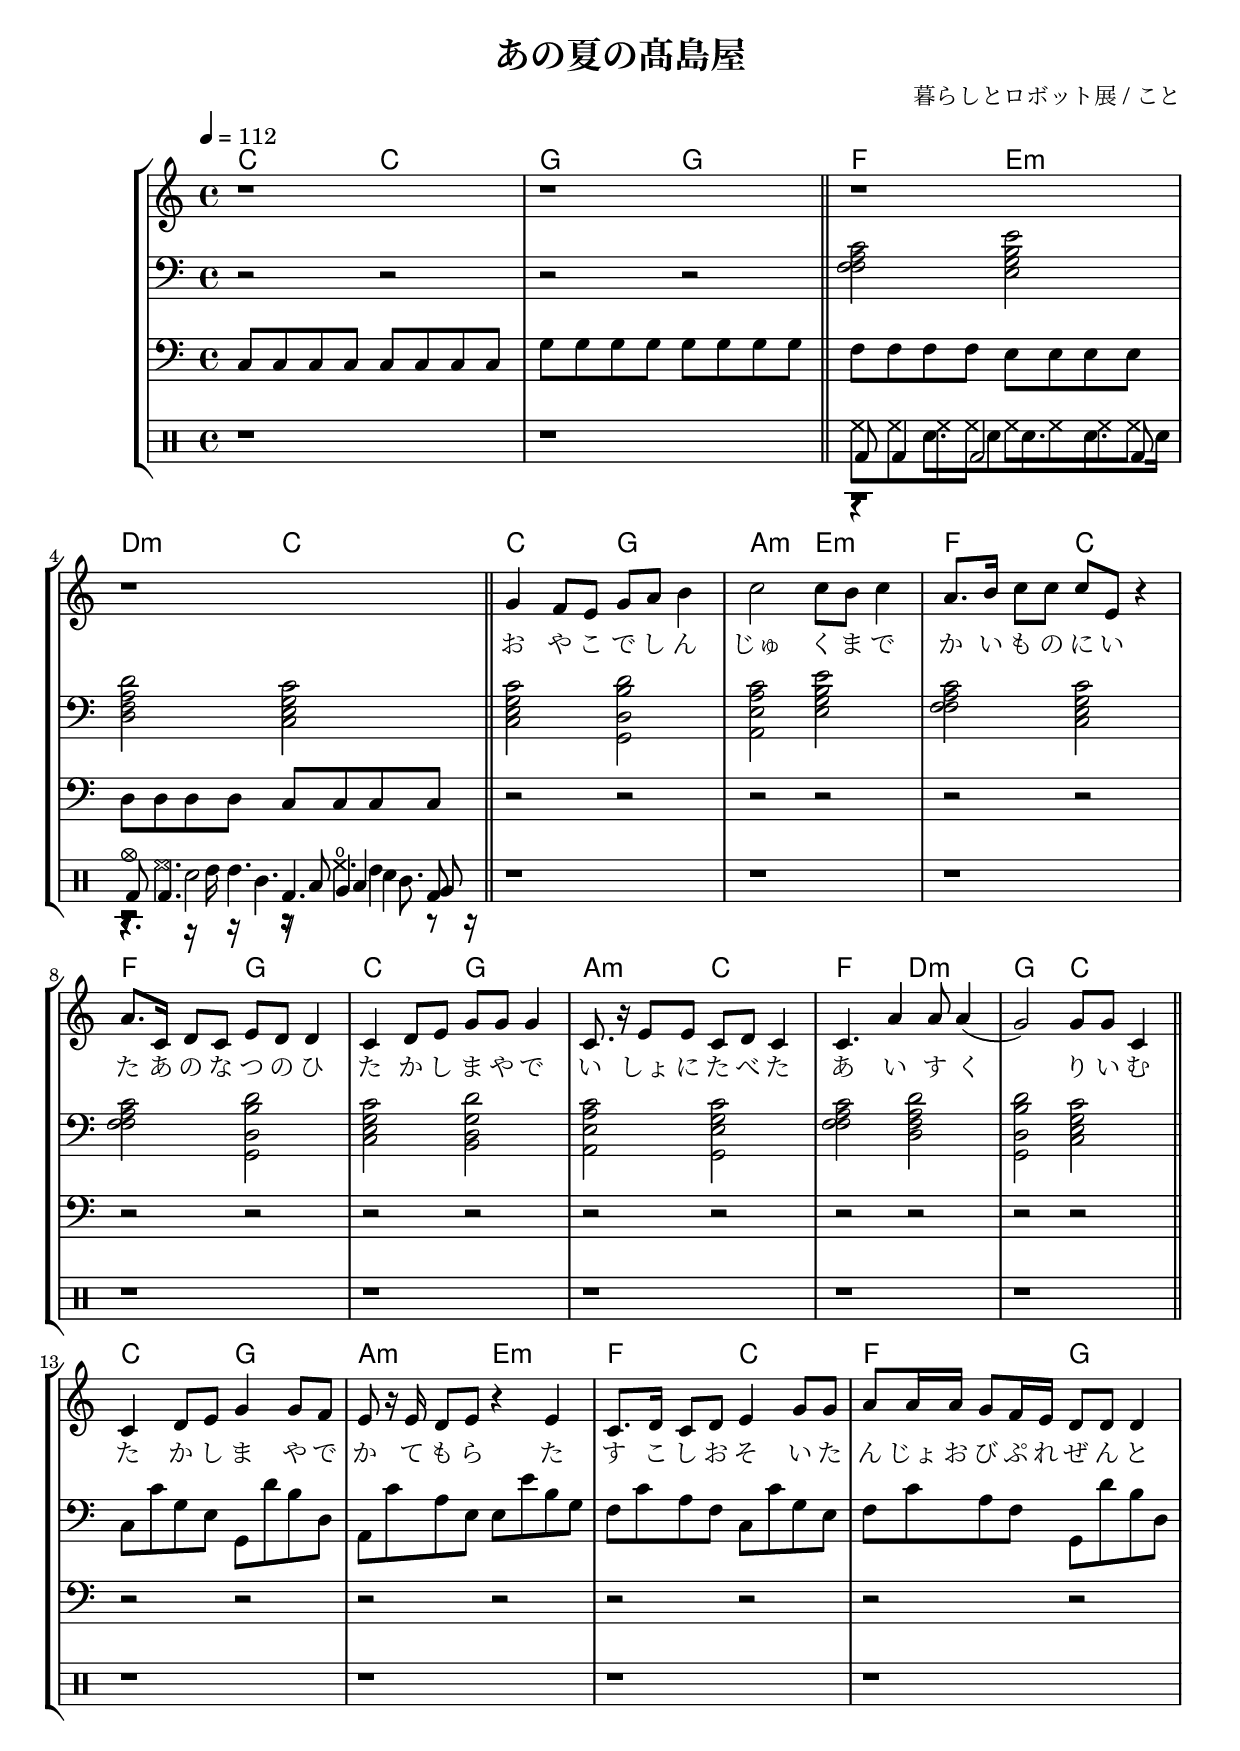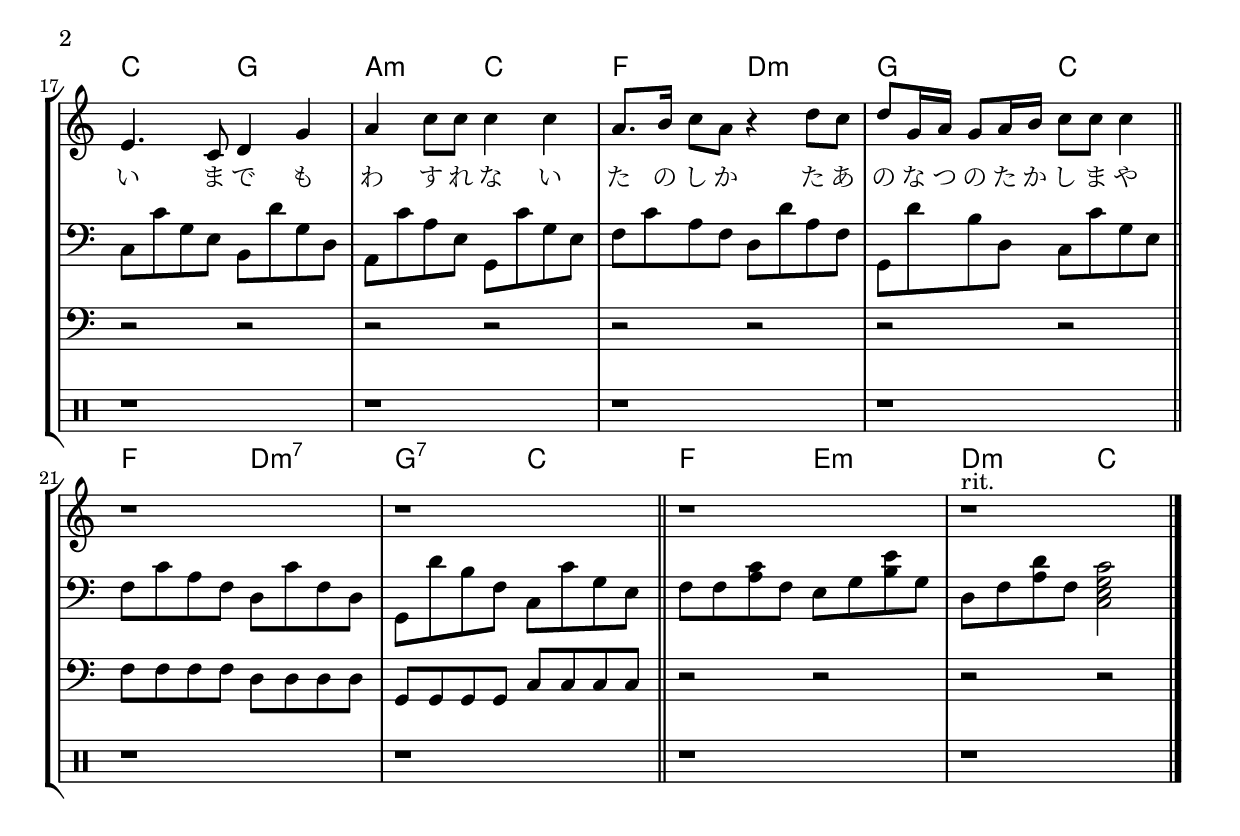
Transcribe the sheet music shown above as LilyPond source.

\version "2.12.1"

\header {
	title = \markup {あの夏の髙島屋}
	composer = \markup \center-column {"暮らしとロボット展 / こと"}
}

harmony = \chordmode {
	c2 c g g 

	f e:m d:m c 

	c g a:m e:m f c f g c g a:m c f d:m g c 

	c g a:m e:m f c f g c g a:m c f d:m g c 

	f d:min7 g:7 c 

	f e:m d:m c 
}

melody = {
	\key c \major
	\tempo 4 = 112
	r1 | r1   
	r1 | r1   
	\set Staff.midiInstrument = #"fss0.42"
	 g'4  f'8  e'8  g'8  a'8  b'4 
	c''2  c''8  b'8  c''4 
	a'8.  b'16  c''8  c''8  c''8  e'8  r4 
	a'8.  c'16  d'8  c'8  e'8  d'8  d'4 
	c'4  d'8  e'8  g'8  g'8  g'4 
	c'8.  r16  e'8  e'8  c'8  d'8  c'4 
	c'4.  a'4  a'8  a'4 
	(g'2)  g'8  g'8  c'4
	\set Staff.midiInstrument = #"fss0.42"
	 c'4  d'8  e'8  g'4  g'8  f'8 
	e'8  r16  e'16  d'8  e'8  r4  e'4 
	c'8.  d'16  c'8  d'8  e'4  g'8  g'8 
	a'8  a'16  a'16  g'8  f'16  e'16  d'8  d'8  d'4 
	e'4.  c'8  d'4  g'4 
	a'4  c''8  c''8  c''4  c''4 
	a'8.  b'16  c''8  a'8  r4  d''8  c''8 
	d''8  g'16  a'16  g'8  a'16  b'16  c''8  c''8  c''4
	r1 | r1   
	r1 | r1^"rit." \bar "|."
}

words = \lyricmode {
	
	
	お  や  こ  で  し  ん  じゅ  く  ま  で  か  い  も  の  に  い  た  あ  の  な  つ  の  ひ  た  か  し  ま  や  で  い  しょ  に  た  べ  た  あ  い  す  く  り  い  む  
	た  か  し  ま  や  で  か  て  も  ら  た  す  こ  し  お  そ  い  た  ん  じょ  お  び  ぷ  れ  ぜ  ん  と  い  ま  で  も  わ  す  れ  な  い  た  の  し  か  た  あ  の  な  つ  の  た  か  し  ま  や  
	
	
}

tempochange = {
	\tempo 4 = 112
	r1 | r1 \bar "||"
	\tempo 4 = 112
	r1 | r1 \bar "||"
	\tempo 4 = 112
	r1 | r1 | r1 | r1 | r1 | r1 | r1 | r1 \bar "||"
	\tempo 4 = 112
	r1 | r1 | r1 | r1 | r1 | r1 | r1 | r1 \bar "||"
	\tempo 4 = 112
	r1 | r1 \bar "||"
	\tempo 4 = 112
	r1 | \tempo 4 = 84 r2 \tempo 4 = 74 r2 \bar "|."
}

mainacc = {
	\clef bass
	\set Staff.midiInstrument = #"Acoustic grand"
	\key c \major
	\tempo 4 = 112
	r2
	r2
	r2
	r2
	\bar "||"

	\set Staff.midiInstrument = #"FX 8 (sci-fi)"
	<f f a c'>2
	<e g b e'>2
	<d f a d'>2
	<c e g c'>2
	\bar "||"

	\set Staff.midiInstrument = #"FX 8 (sci-fi)"
	<c e g c'>2
	<g, d b d'>2
	<a, e a c'>2
	<e g b e'>2
	<f f a c'>2
	<c e g c'>2
	<f f a c'>2
	<g, d b d'>2
	<c e g c'>2
	<b, d g d'>2
	<a, e a c'>2
	<g, e g c'>2
	<f f a c'>2
	<d f a d'>2
	<g, d b d'>2
	<c e g c'>2
	\bar "||"

	\set Staff.midiInstrument = #"FX 8 (sci-fi)"
	c8 c' g e
	g,8 d' b d
	a,8 c' a e
	e8 e' b g
	f8 c' a f
	c8 c' g e
	f8 c' a f
	g,8 d' b d
	c8 c' g e
	b,8 d' g d
	a,8 c' a e
	g,8 c' g e
	f8 c' a f
	d8 d' a f
	g,8 d' b d
	c8 c' g e
	\bar "||"

	\set Staff.midiInstrument = #"Music box"
	f8 c' a f
	d8 c' f d
	g,8 d' b f
	c8 c' g e
	\bar "||"

	\set Staff.midiInstrument = #"Music box"
	f8 f <a c'> f
	e8 g <b e'> g
	d8 f <a d'> f
	<c e g c'>2
	\bar "|."
}

subacc = {
	\clef bass
	\set Staff.midiInstrument = #"Electric Bass (pick)"
	\key c \major
	\tempo 4 = 112
	c8 c8 c8 c8
	c8 c8 c8 c8
	g8 g8 g8 g8
	g8 g8 g8 g8
	\bar "||"

	\set Staff.midiInstrument = #"Electric Bass (pick)"
	f8 f8 f8 f8
	e8 e8 e8 e8
	d8 d8 d8 d8
	c8 c8 c8 c8
	\bar "||"

	\set Staff.midiInstrument = #"Acoustic grand"
	r2
	r2
	r2
	r2
	r2
	r2
	r2
	r2
	r2
	r2
	r2
	r2
	r2
	r2
	r2
	r2
	\bar "||"

	\set Staff.midiInstrument = #"Acoustic grand"
	r2
	r2
	r2
	r2
	r2
	r2
	r2
	r2
	r2
	r2
	r2
	r2
	r2
	r2
	r2
	r2
	\bar "||"

	\set Staff.midiInstrument = #"Electric Bass (pick)"
	f8 f8 f8 f8
	d8 d8 d8 d8
	g,8 g,8 g,8 g,8
	c8 c8 c8 c8
	\bar "||"

	\set Staff.midiInstrument = #"Acoustic grand"
	r2
	r2
	r2
	r2
	\bar "|."
}

percA = {
	\drummode {
	r1 |r1 \bar "||"
	hh8 hh8 hh8 hh8 hh8 hh8 hh8 hh8  |r8 hh2. r8  \bar "||"
	r1 |r1 |r1 |r1 |r1 |r1 |r1 |r1 \bar "||"
	r1 |r1 |r1 |r1 |r1 |r1 |r1 |r1 \bar "||"
	r1 |r1 \bar "||"
	r1 |r1 \bar "|."
	}
}

percB = {
	\drummode {
	r1 |r1 \bar "||"
	r4 sn8. sn8 sn8. sn8. sn16  |r4 sn2 sn4  \bar "||"
	r1 |r1 |r1 |r1 |r1 |r1 |r1 |r1 \bar "||"
	r1 |r1 |r1 |r1 |r1 |r1 |r1 |r1 \bar "||"
	r1 |r1 \bar "||"
	r1 |r1 \bar "|."
	}
}

percC = {
	\drummode {
	r1 |r1 \bar "||"
	bd8 bd4 bd2 bd8  |bd8 bd4. bd4. bd8  \bar "||"
	r1 |r1 |r1 |r1 |r1 |r1 |r1 |r1 \bar "||"
	r1 |r1 |r1 |r1 |r1 |r1 |r1 |r1 \bar "||"
	r1 |r1 \bar "||"
	r1 |r1 \bar "|."
	}
}

percD = {
	\drummode {
	r1 |r1 \bar "||"
	r1  |r2 r8 hho4.  \bar "||"
	r1 |r1 |r1 |r1 |r1 |r1 |r1 |r1 \bar "||"
	r1 |r1 |r1 |r1 |r1 |r1 |r1 |r1 \bar "||"
	r1 |r1 \bar "||"
	r1 |r1 \bar "|."
	}
}

percE = {
	\drummode {
	r1 |r1 \bar "||"
	r1 |cymc1  \bar "||"
	r1 |r1 |r1 |r1 |r1 |r1 |r1 |r1 \bar "||"
	r1 |r1 |r1 |r1 |r1 |r1 |r1 |r1 \bar "||"
	r1 |r1 \bar "||"
	r1 |r1 \bar "|."
	}
}

percF = {
	\drummode {
	r1 | r1 \bar "||"
	r1 |r4 r16 tommh16 tommh4. tommh4  \bar "||"
	r1 | r1 | r1 | r1 | r1 | r1 | r1 | r1 \bar "||"
	r1 | r1 | r1 | r1 | r1 | r1 | r1 | r1 \bar "||"
	r1 | r1 \bar "||"
	r1 | r1 \bar "|."
	}
}

percG = {
	\drummode {
	r1 | r1 \bar "||"
	r1 |r4. r16 tomml4. tomml8.  \bar "||"
	r1 | r1 | r1 | r1 | r1 | r1 | r1 | r1 \bar "||"
	r1 | r1 | r1 | r1 | r1 | r1 | r1 | r1 \bar "||"
	r1 | r1 \bar "||"
	r1 | r1 \bar "|."
	}
}

percH = {
	\drummode {
	r1 | r1 \bar "||"
	r1 |r2 r16 toml8 toml4 r16  \bar "||"
	r1 | r1 | r1 | r1 | r1 | r1 | r1 | r1 \bar "||"
	r1 | r1 | r1 | r1 | r1 | r1 | r1 | r1 \bar "||"
	r1 | r1 \bar "||"
	r1 | r1 \bar "|."
	}
}

percI = {
	\drummode {
	r1 | r1 \bar "||"
	r1 |r2 r8 tomfh4 tomfh8  \bar "||"
	r1 | r1 | r1 | r1 | r1 | r1 | r1 | r1 \bar "||"
	r1 | r1 | r1 | r1 | r1 | r1 | r1 | r1 \bar "||"
	r1 | r1 \bar "||"
	r1 | r1 \bar "|."
	}
}

\score {
	<<
		\new StaffGroup <<
			\new ChordNames {\harmony}
			\new Voice = "melody" {\melody}
			\new Lyrics \lyricsto "melody" \words
			\new Staff = "mainacc" {\mainacc}
			\new Staff = "subacc" {\subacc}
			\new DrumStaff <<
				\new DrumVoice {\percA}
				\new DrumVoice {\percB}
				\new DrumVoice {\percC}
				\new DrumVoice {\percD}
				\new DrumVoice {\percE}
				\new DrumVoice {\percF}
				\new DrumVoice {\percG}
				\new DrumVoice {\percH}
				\new DrumVoice {\percI}
			>>
		>>
	>>
	\layout { }
}
